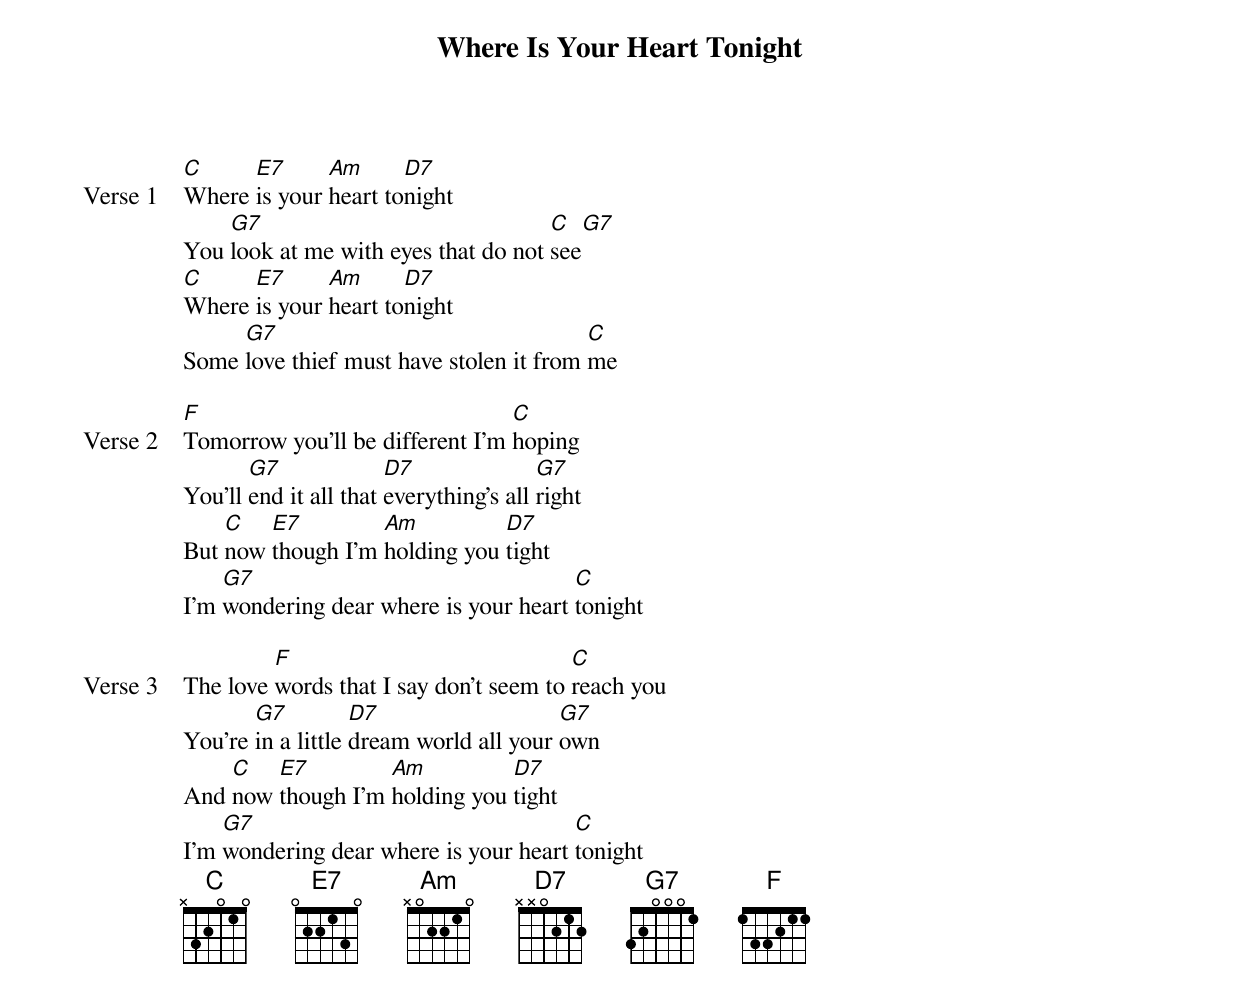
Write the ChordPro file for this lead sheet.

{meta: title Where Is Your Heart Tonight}
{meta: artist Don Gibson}
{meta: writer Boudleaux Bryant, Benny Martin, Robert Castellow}

{start_of_verse: Verse 1}
[C]Where [E7]is your [Am]heart to[D7]night
You [G7]look at me with eyes that do not [C]see[G7]
[C]Where [E7]is your [Am]heart to[D7]night
Some [G7]love thief must have stolen it from [C]me
{end_of_verse}

{start_of_verse: Verse 2}
[F]Tomorrow you'll be different I'm [C]hoping
You'll [G7]end it all that [D7]everything's all [G7]right
But [C]now [E7]though I'm [Am]holding you [D7]tight
I'm [G7]wondering dear where is your heart [C]tonight
{end_of_verse}

{start_of_verse: Verse 3}
The love [F]words that I say don't seem to [C]reach you
You're [G7]in a little [D7]dream world all your [G7]own
And [C]now [E7]though I'm [Am]holding you [D7]tight
I'm [G7]wondering dear where is your heart [C]tonight
{end_of_verse}
